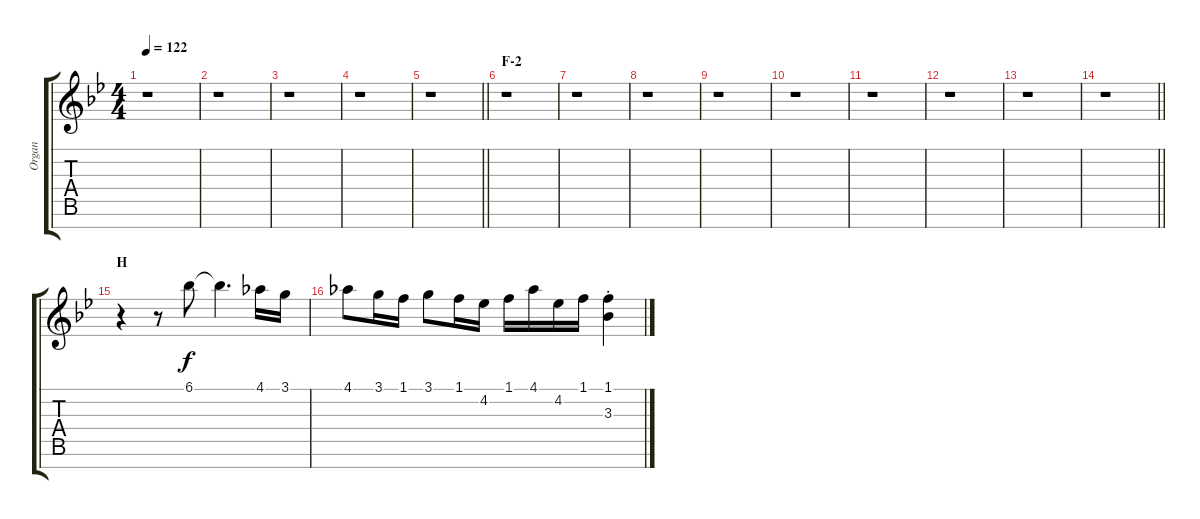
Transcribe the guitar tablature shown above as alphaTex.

\track ("Organ" "Organ") {instrument rockorgan}
\staff {score tabs}
\tuning (E5 B4 G4 D4 A3 E3 B2) {hide}
\ts (4 4)
\tempo 122
\clef g2
\ks bb
r.1{dy f} |
r.1 |
r.1 |
r.1 |
\barLineRight lightlight
r.1 |
\section ("" "F-2")
r.1 |
r.1 |
r.1 |
r.1 |
r.1 |
r.1 |
r.1 |
r.1 |
\barLineRight lightlight
r.1 |
\section ("" "H")
r.4 r.8 6.1.8 6.1{t}.4{d} 4.1.16 3.1.16 |
4.1.8 3.1.16 1.1.16 3.1.8 1.1.16 4.2.16 1.1.16 4.1.16 4.2.16 1.1.16 (1.1{st} 3.3{st}).4
